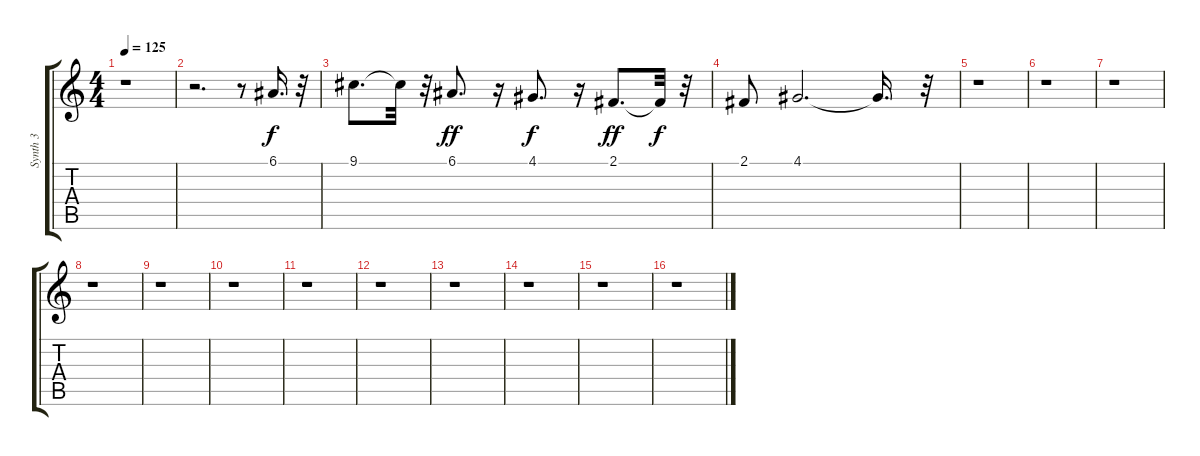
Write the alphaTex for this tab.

\track ("Synth 3" "Synth 3") {instrument vibraphone}
\staff {score tabs}
\tuning (E4 B3 G3 D3 A2 E2) {hide}
\ts (4 4)
\tempo 125
\clef g2
\ks c
r.1{dy f} |
r.2{d} r.8 6.1.16{d} r.32 |
9.1.8{d} 9.1{t}.32 r.32 6.1.8{d dy ff} r.16 4.1.8{d dy f} r.16 2.1.8{d dy ff} 2.1{t}.32{dy f} r.32 |
2.1.8 4.1.2{d} 4.1{t}.16{d} r.32 |
r.1 |
r.1 |
r.1 |
r.1 |
r.1 |
r.1 |
r.1 |
r.1 |
r.1 |
r.1 |
r.1 |
r.1
